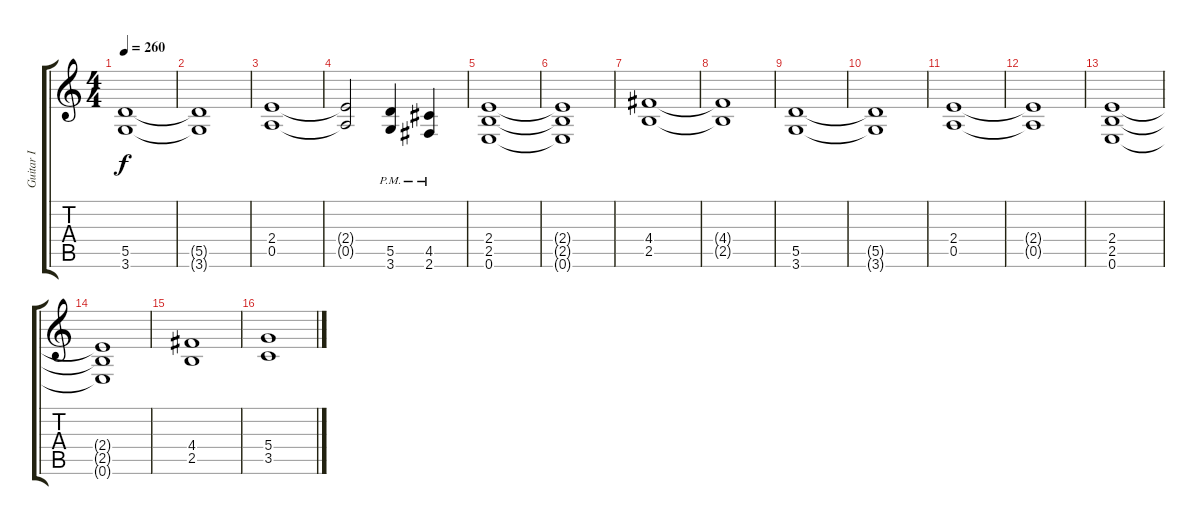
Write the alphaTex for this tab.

\track ("Guitar I" "Guitar I") {instrument distortionguitar}
\staff {score tabs}
\tuning (E4 B3 G3 D3 A2 E2) {hide}
\ts (4 4)
\tempo 260
\clef g2
\ks c
(5.5 3.6).1{dy f} |
(5.5{t} 3.6{t}).1 |
(2.4 0.5).1 |
(2.4{t} 0.5{t}).2 (5.5{pm} 3.6{pm}).4 (4.5{pm} 2.6{pm}).4 |
(2.4 2.5 0.6).1 |
(2.4{t} 2.5{t} 0.6{t}).1 |
(4.4 2.5).1 |
(4.4{t} 2.5{t}).1 |
(5.5 3.6).1 |
(5.5{t} 3.6{t}).1 |
(2.4 0.5).1 |
(2.4{t} 0.5{t}).1 |
(2.4 2.5 0.6).1 |
(2.4{t} 2.5{t} 0.6{t}).1 |
(4.4 2.5).1 |
(5.4 3.5).1
